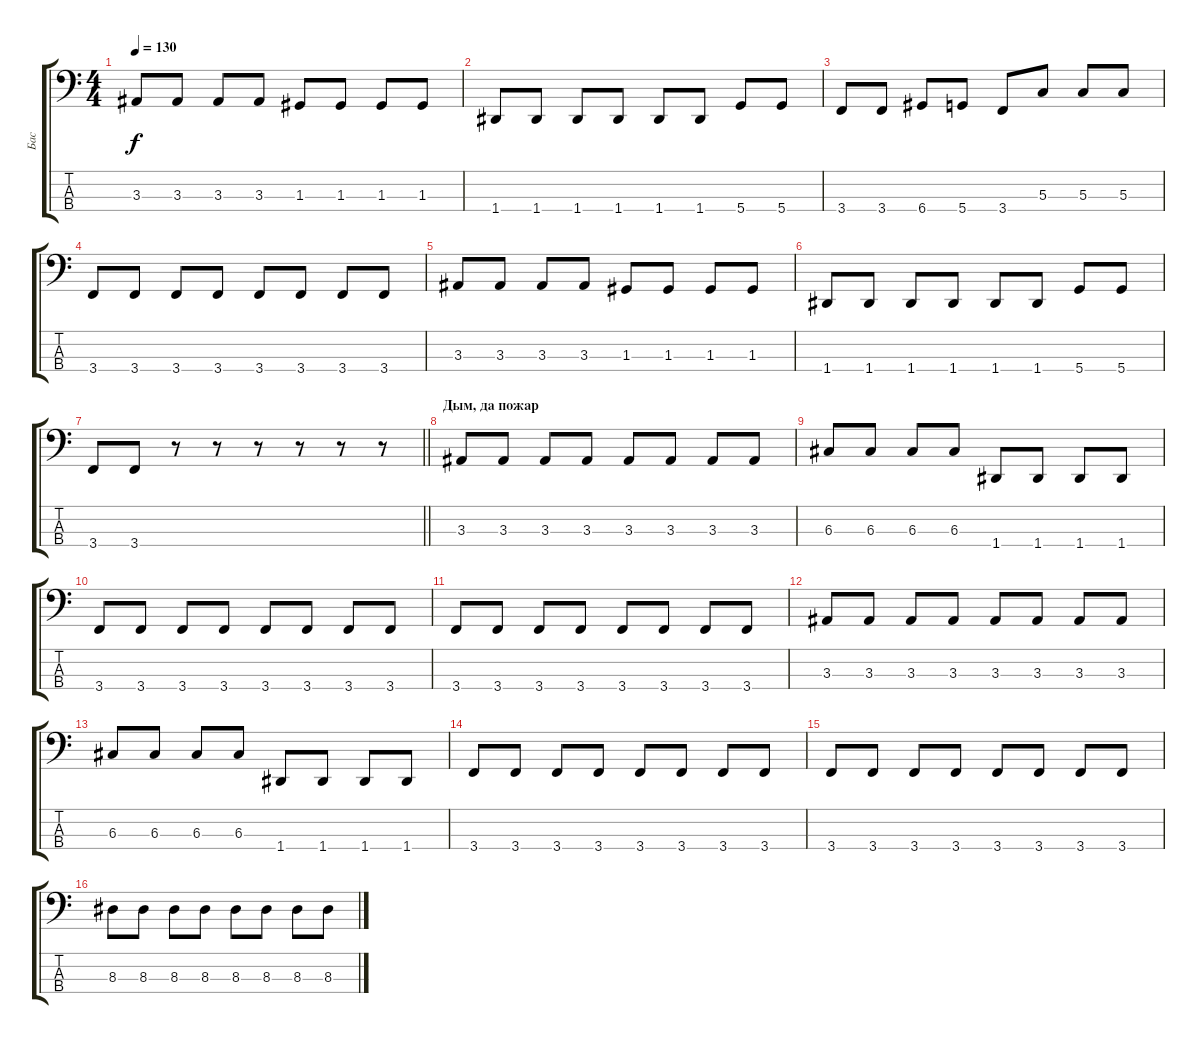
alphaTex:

\track ("Бас" "Бас") {instrument electricbassfinger}
\staff {score tabs}
\tuning (F2 C2 G1 D1) {hide}
\ts (4 4)
\tempo 130
\clef f4
\ks c
3.3.8{dy f} 3.3.8 3.3.8 3.3.8 1.3.8 1.3.8 1.3.8 1.3.8 |
1.4.8 1.4.8 1.4.8 1.4.8 1.4.8 1.4.8 5.4.8 5.4.8 |
3.4.8 3.4.8 6.4.8 5.4.8 3.4.8 5.3.8 5.3.8 5.3.8 |
3.4.8 3.4.8 3.4.8 3.4.8 3.4.8 3.4.8 3.4.8 3.4.8 |
3.3.8 3.3.8 3.3.8 3.3.8 1.3.8 1.3.8 1.3.8 1.3.8 |
1.4.8 1.4.8 1.4.8 1.4.8 1.4.8 1.4.8 5.4.8 5.4.8 |
\barLineRight lightlight
3.4.8 3.4.8 r.8 r.8 r.8 r.8 r.8 r.8 |
\section ("" "Дым, да пожар")
3.3.8 3.3.8 3.3.8 3.3.8 3.3.8 3.3.8 3.3.8 3.3.8 |
6.3.8 6.3.8 6.3.8 6.3.8 1.4.8 1.4.8 1.4.8 1.4.8 |
3.4.8 3.4.8 3.4.8 3.4.8 3.4.8 3.4.8 3.4.8 3.4.8 |
3.4.8 3.4.8 3.4.8 3.4.8 3.4.8 3.4.8 3.4.8 3.4.8 |
3.3.8 3.3.8 3.3.8 3.3.8 3.3.8 3.3.8 3.3.8 3.3.8 |
6.3.8 6.3.8 6.3.8 6.3.8 1.4.8 1.4.8 1.4.8 1.4.8 |
3.4.8 3.4.8 3.4.8 3.4.8 3.4.8 3.4.8 3.4.8 3.4.8 |
3.4.8 3.4.8 3.4.8 3.4.8 3.4.8 3.4.8 3.4.8 3.4.8 |
8.3.8 8.3.8 8.3.8 8.3.8 8.3.8 8.3.8 8.3.8 8.3.8
